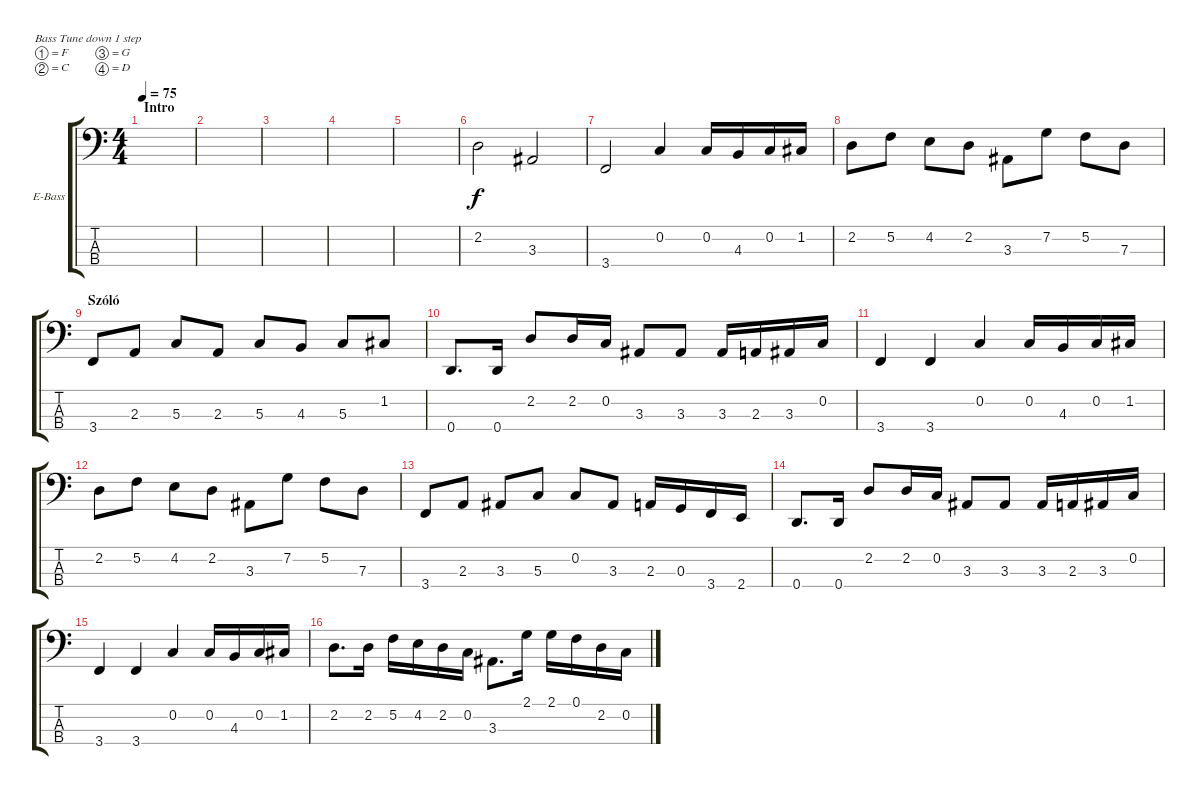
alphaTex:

\defaultSystemsLayout 4
\bracketExtendMode groupsimilarinstruments
\firstSystemTrackNameOrientation horizontal
\otherSystemsTrackNameOrientation horizontal
\track ("James Lomenzo" "E-Bass") {instrument electricbassfinger}
\staff {score tabs}
\tuning (F2 C2 G1 D1)
\ts (4 4)
\section ("" "Intro")
\tempo 75
\clef f4
\ks c
|
|
|
|
|
2.2.2 3.3.2 |
3.4.2 0.2.4 0.2.16 4.3.16 0.2.16 1.2.16 |
2.2.8 5.2.8 4.2.8 2.2.8 3.3.8 7.2.8 5.2.8 7.3.8 |
\section ("" "Szóló")
3.4.8 2.3.8 5.3.8 2.3.8 5.3.8 4.3.8 5.3.8 1.2.8 |
0.4.8{d} 0.4.16 2.2.8 2.2.16 0.2.16 3.3.8 3.3.8 3.3.16 2.3.16 3.3.16 0.2.16 |
3.4.4 3.4.4 0.2.4 0.2.16 4.3.16 0.2.16 1.2.16 |
2.2.8 5.2.8 4.2.8 2.2.8 3.3.8 7.2.8 5.2.8 7.3.8 |
3.4.8 2.3.8 3.3.8 5.3.8 0.2.8 3.3.8 2.3.16 0.3.16 3.4.16 2.4.16 |
0.4.8{d} 0.4.16 2.2.8 2.2.16 0.2.16 3.3.8 3.3.8 3.3.16 2.3.16 3.3.16 0.2.16 |
3.4.4 3.4.4 0.2.4 0.2.16 4.3.16 0.2.16 1.2.16 |
2.2.8{d} 2.2.16 5.2.16 4.2.16 2.2.16 0.2.16 3.3.8{d} 2.1.16 2.1.16 0.1.16 2.2.16 0.2.16
